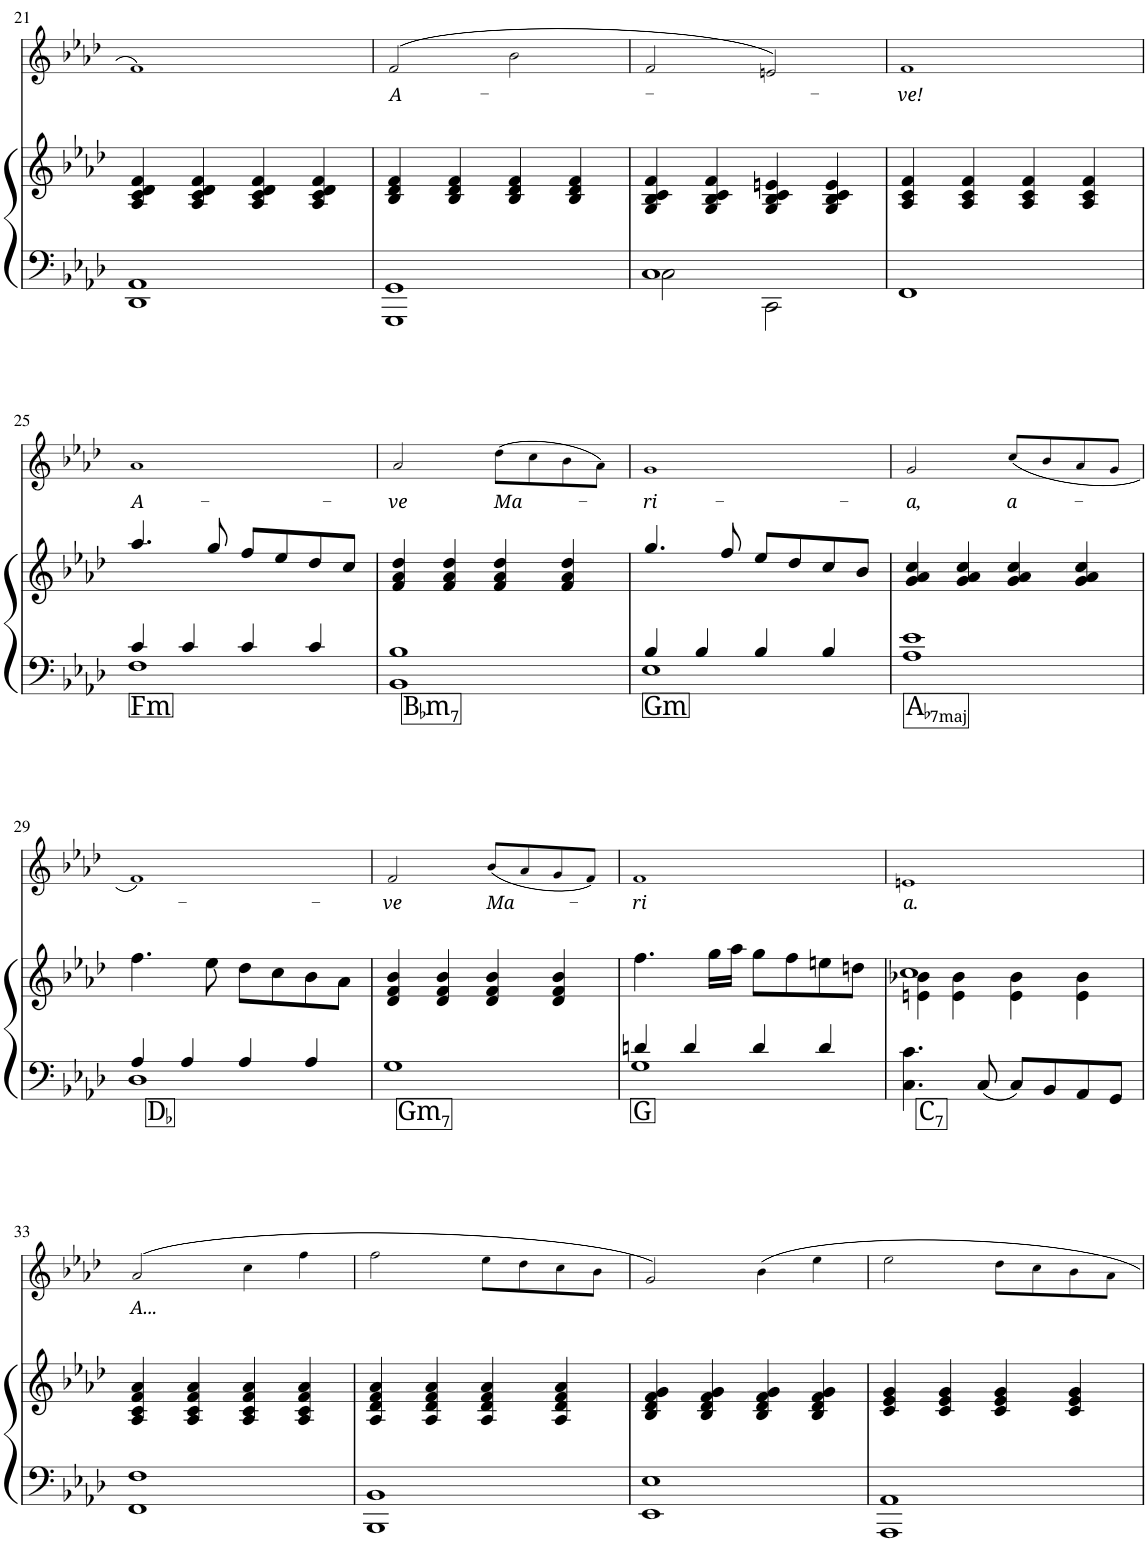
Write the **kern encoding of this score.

**kern	**text	**kern	**kern	**text
*part2	*part2	*part2	*part1	*part1
*staff3	*staff3	*staff2	*staff1	*staff1
*I"Piano	*	*	*I"Voice	*
*I'Pno	*	*	*	*
!!LO:PB:g=z
*clefF4	*	*clefG2	*clefG2	*
*k[b-e-a-d-]	*	*k[b-e-a-d-]	*k[b-e-a-d-]	*
*M4/4	*	*M4/4	*M4/4	*
=21	=21	=21	=21	=21
1DD- 1AA-	.	4A-/ 4c/ 4d-/ 4f/	1f!	.
.	.	4A-/ 4c/ 4d-/ 4f/	.	.
.	.	4A-/ 4c/ 4d-/ 4f/	.	.
.	.	4A-/ 4c/ 4d-/ 4f/	.	.
=22	=22	=22	=22	=22
!	!	!	!	!LO:LY:b
1GGG 1GG	.	4B-/ 4d-/ 4f/	(2f!/	A-
.	.	4B-/ 4d-/ 4f/	.	.
.	.	4B-/ 4d-/ 4f/	2b-!\	.
.	.	4B-/ 4d-/ 4f/	.	.
=23	=23	=23	=23	=23
*^	*	*	*	*
1C	2C\	.	4G/ 4B-/ 4c/ 4f/	2f!/	.
.	.	.	4G/ 4B-/ 4c/ 4f/	.	.
.	2CC\	.	4G/ 4B-/ 4c/ 4en/	2en!/)	.
.	.	.	4G/ 4B-/ 4c/ 4e/	.	.
*v	*v	*	*	*	*
=24	=24	=24	=24	=24
!	!	!	!	!LO:LY:b
1FF	.	4A-/ 4c/ 4f/	1f!	-ve!
.	.	4A-/ 4c/ 4f/	.	.
.	.	4A-/ 4c/ 4f/	.	.
.	.	4A-/ 4c/ 4f/	.	.
!!LO:LB:g=z
=25	=25	=25	=25	=25
!	!LO:LY:b	!	!	!LO:LY:b
*^	*	*	*	*
1F	4c/	Fm	4.aa-/	1a-!	A-
.	4c/	.	.	.	.
.	.	.	8gg/	.	.
.	4c/	.	8ff/L	.	.
.	.	.	8ee-/	.	.
.	4c/	.	8dd-/	.	.
.	.	.	8cc/J	.	.
*v	*v	*	*	*	*
=26	=26	=26	=26	=26
!	!LO:LY:b	!	!	!LO:LY:b
1BB- 1B-	B m 7	4f/ 4a-/ 4dd-/	2a-!/	-ve
.	.	4f/ 4a-/ 4dd-/	.	.
!	!	!	!	!LO:LY:b
.	.	4f/ 4a-/ 4dd-/	(8dd-!\L	Ma-
.	.	.	8cc!\	.
.	.	4f/ 4a-/ 4dd-/	8b-!\	.
.	.	.	8a-!\J)	.
=27	=27	=27	=27	=27
!	!LO:LY:b	!	!	!LO:LY:b
*^	*	*	*	*
1E-	4B-/	Gm	4.gg/	1g!	-ri-
.	4B-/	.	.	.	.
.	.	.	8ff/	.	.
.	4B-/	.	8ee-/L	.	.
.	.	.	8dd-/	.	.
.	4B-/	.	8cc/	.	.
.	.	.	8b-/J	.	.
*v	*v	*	*	*	*
=28	=28	=28	=28	=28
!	!LO:LY:b	!	!	!LO:LY:b
1A- 1e-	A 7maj	4g/ 4a-/ 4cc/	2g!/	-a,
.	.	4g/ 4a-/ 4cc/	.	.
!	!	!	!	!LO:LY:b
.	.	4g/ 4a-/ 4cc/	(8cc!/L	a-
.	.	.	8b-!/	.
.	.	4g/ 4a-/ 4cc/	8a-!/	.
.	.	.	8g!/J	.
!!LO:LB:g=z
=29	=29	=29	=29	=29
!	!LO:LY:b	!	!	!
*^	*	*	*	*
1D-	4A-/	D	4.ff\	1f!)	.
.	4A-/	.	.	.	.
.	.	.	8ee-\	.	.
.	4A-/	.	8dd-\L	.	.
.	.	.	8cc\	.	.
.	4A-/	.	8b-\	.	.
.	.	.	8a-\J	.	.
*v	*v	*	*	*	*
=30	=30	=30	=30	=30
!	!LO:LY:b	!	!	!LO:LY:b
1G	Gm 7	4d-/ 4f/ 4b-/	2f!/	-ve
.	.	4d-/ 4f/ 4b-/	.	.
!	!	!	!	!LO:LY:b
.	.	4d-/ 4f/ 4b-/	(8b-!/L	Ma-
.	.	.	8a-!/	.
.	.	4d-/ 4f/ 4b-/	8g!/	.
.	.	.	8f!/J)	.
=31	=31	=31	=31	=31
!	!LO:LY:b	!	!	!LO:LY:b
*^	*	*	*	*
1G	4dn/	G	4.ff\	1f!	-ri
.	4d/	.	.	.	.
.	.	.	16gg\LL	.	.
.	.	.	16aa-\JJ	.	.
.	4d/	.	8gg\L	.	.
.	.	.	8ff\	.	.
.	4d/	.	8een\	.	.
.	.	.	8ddn\J	.	.
*v	*v	*	*	*	*
=32	=32	=32	=32	=32
!	!LO:LY:b	!	!	!LO:LY:b
*	*	*^	*	*
4.C\ 4.c\	C 7	1cc	4en\ 4b-X\	1en!	a.
.	.	.	4e\ 4b-\	.	.
8C/	.	.	.	.	.
8C/L	.	.	4e\ 4b-\	.	.
8BB-/	.	.	.	.	.
8AA-/	.	.	4e\ 4b-\	.	.
8GG/J	.	.	.	.	.
*	*	*v	*v	*	*
!!LO:LB:g=z
=33	=33	=33	=33	=33
!	!	!	!	!LO:LY:b
1FF 1F	.	4A-/ 4c/ 4f/ 4a-/	(2a-!/	A...
.	.	4A-/ 4c/ 4f/ 4a-/	.	.
.	.	4A-/ 4c/ 4f/ 4a-/	4cc!\	.
.	.	4A-/ 4c/ 4f/ 4a-/	4ff!\	.
=34	=34	=34	=34	=34
1BBB- 1BB-	.	4A-/ 4d-/ 4f/ 4a-/	2ff!\	.
.	.	4A-/ 4d-/ 4f/ 4a-/	.	.
.	.	4A-/ 4d-/ 4f/ 4a-/	8ee-!\L	.
.	.	.	8dd-!\	.
.	.	4A-/ 4d-/ 4f/ 4a-/	8cc!\	.
.	.	.	8b-!\J	.
=35	=35	=35	=35	=35
1EE- 1E-	.	4B-/ 4d-/ 4f/ 4g/	2g!/)	.
.	.	4B-/ 4d-/ 4f/ 4g/	.	.
.	.	4B-/ 4d-/ 4f/ 4g/	4b-!\	.
.	.	4B-/ 4d-/ 4f/ 4g/	4ee-!\	.
=36	=36	=36	=36	=36
1AAA- 1AA-	.	4c/ 4e-/ 4g/	2ee-!\	.
.	.	4c/ 4e-/ 4g/	.	.
.	.	4c/ 4e-/ 4g/	8dd-!\L	.
.	.	.	8cc!\	.
.	.	4c/ 4e-/ 4g/	8b-!\	.
.	.	.	8a-!\J	.
=	=	=	=	=
*-	*-	*-	*-	*-
